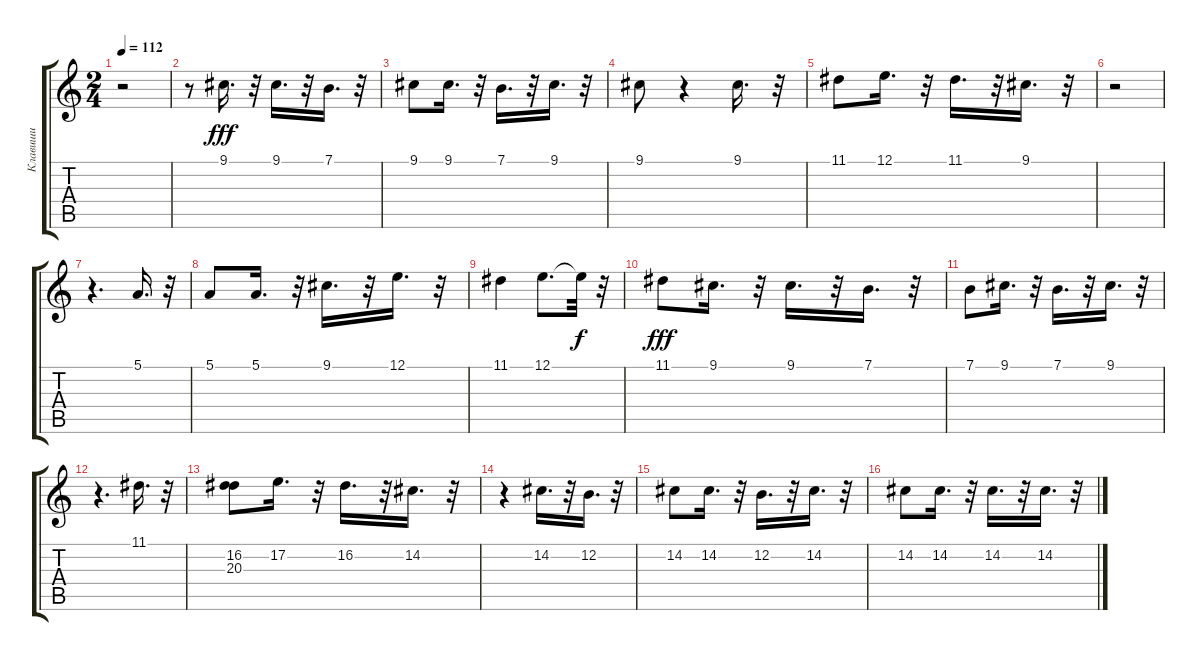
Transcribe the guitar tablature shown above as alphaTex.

\track ("Клавиши" "Клавиши") {instrument fx5brightness}
\staff {score tabs}
\tuning (E4 B3 G3 D3 A2 E2) {hide}
\ts (2 4)
\tempo 112
\clef g2
\ks c
r.2{dy fff} |
r.8 9.1.16{d volume 15} r.32 9.1.16{d} r.32 7.1.16{d} r.32 |
9.1.8 9.1.16{d} r.32 7.1.16{d} r.32 9.1.16{d} r.32 |
9.1.8 r.4 9.1.16{d} r.32 |
11.1.8 12.1.16{d} r.32 11.1.16{d} r.32 9.1.16{d} r.32 |
r.2 |
r.4{d} 5.1.16{d} r.32 |
5.1.8 5.1.16{d} r.32 9.1.16{d} r.32 12.1.16{d} r.32 |
11.1.4 12.1.8{d} 12.1{t}.32{dy f} r.32 |
11.1.8{dy fff} 9.1.16{d} r.32 9.1.16{d} r.32 7.1.16{d} r.32 |
7.1.8 9.1.16{d} r.32 7.1.16{d} r.32 9.1.16{d} r.32 |
r.4{d} 11.1.16{d} r.32 |
(16.2 20.3).8 17.2.16{d} r.32 16.2.16{d} r.32 14.2.16{d} r.32 |
r.4 14.2.16{d} r.32 12.2.16{d} r.32 |
14.2.8 14.2.16{d} r.32 12.2.16{d} r.32 14.2.16{d} r.32 |
14.2.8 14.2.16{d} r.32 14.2.16{d} r.32 14.2.16{d} r.32
